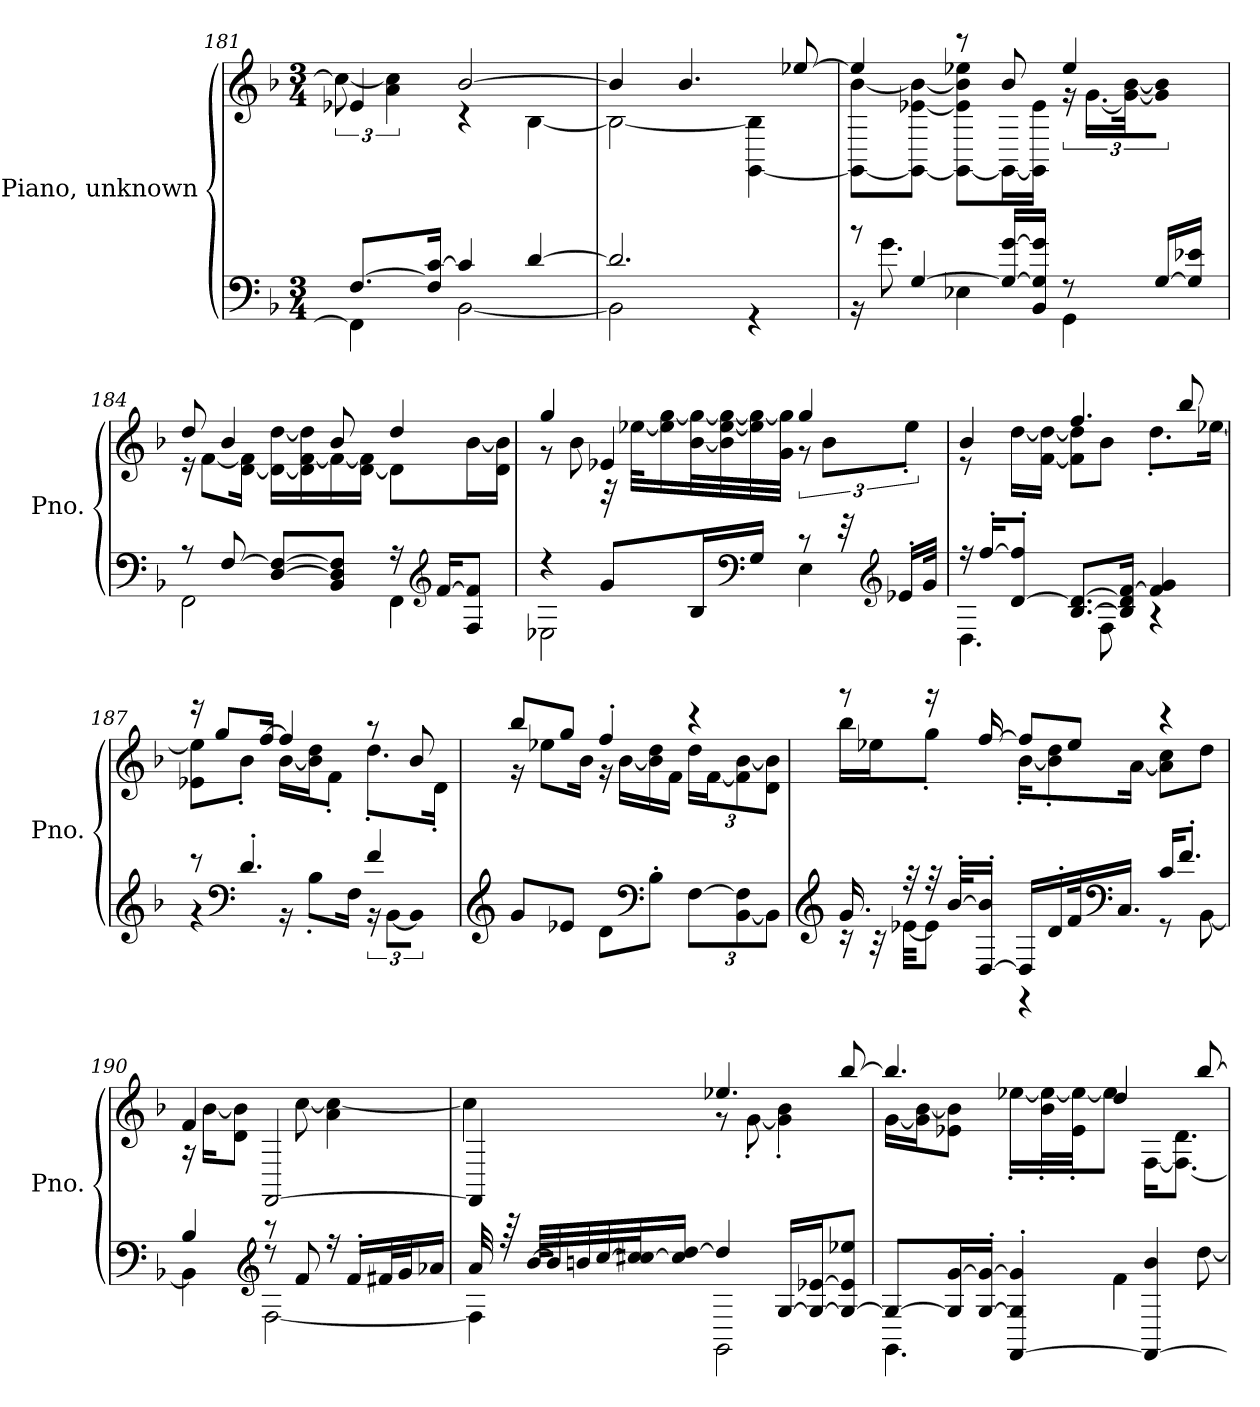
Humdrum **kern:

**kern	**kern
*part1	*part1
*staff2	*staff1
*I"Piano, unknown	*
*I'Pno.	*
*clefF4	*clefG2
*k[b-]	*k[b-]
*M3/4	*M3/4
=181	=181
*^	*^
[8.F/L	4FF\]	4e-X/	12cc\_
.	.	.	6a\ 6cc\]
16F/] [16c/Jk	.	.	.
4c/]	[2BB-\	[2b-/	4r
[4d/	.	.	[4B-\
=182	=182	=182	=182
2.d/]	2BB-\]	4b-/]	2B-\_
.	.	4.b-/	.
.	4r	.	[4GG\ 4B-\]
.	.	[8ee-X/	.
!!LO:PB:g=z	!!
=183	=183	=183	=183
8r	16r	4ee-/]	8GG\_ [8b-\L
.	8.g\	.	.
[4G/	.	.	8GG\_ [8e-X\ 8b-\_J
.	4E-X\	8r	8GG\_ 8e-\] 8b-\] 8ee-X\L
16G/_ [16g/LL	.	8b-/	16GG\L_
16BB-/ 16G/] 16g/]JJ	.	.	16GG\] 16e-\JJ
8r	4GG\	4ee-/	24r
.	.	.	[24.g\LL
.	.	.	48g\_ [48b-\JK
[16G/LL	.	.	8g\] 8b-\]J
16G/] 16e-X/JJ	.	.	.
=184	=184	=184	=184
8r	2FF\	8dd/	16r
.	.	.	[8f\L
[8F/	.	4b-/	.
.	.	.	[16d\ 16f\]Jk
[8D/ 8F/_L	.	.	16d\_ [16dd\LL
.	.	.	16d\] [16f\ 16dd\]
8BB-/ 8D/] 8F/]J	.	8b-/	16f\_
.	.	.	[16d\ 16f\]JJ
16r	4FF\	4dd/	8d\L]
*clefG2	*	*	*
[16f/KL	.	.	.
8F/ 8f/]J	.	.	[16b-\L
.	.	.	16d\ 16b-\]JJ
!!LO:LB:g=z	!!
=185	=185	=185	=185
4r	2E-X\	4gg/	8r
.	.	.	8b-\
8g/L	.	4e-X/	32r
.	.	.	[32ee-X\KLL
.	.	.	16ee-\] [16gg\
16B-/L	.	.	[32b-\ 32gg\_L
.	.	.	32b-\] [32ee-\ 32gg\_
*clefF4	*	*	*
16G/JJ	.	.	32ee-\] 32gg\_
.	.	.	32g\ 32gg\]JJJ
8r	4E-\	4gg/	12r
.	.	.	12b-\L
32r	.	.	.
*clefG2	*	*	*
16e-X'/LL	.	.	.
.	.	.	12ee-'\J
32g/JJk	.	.	.
=186	=186	=186	=186
16r	4.D\	4b-/	8r
[16ff'/KL	.	.	.
[8d/' 8ff/]'J	.	.	[16dd\LL
.	.	.	[16f\ 16dd\_JJ
[8.B-/ 8.d/_L	.	4.ff/	8f\] 8dd\]L
.	8F\	.	8b-\J
16B-/] 16d/] [16f/Jk	.	.	.
4f/] 4g/	4r	.	8.dd'\L
.	.	8bb-/	.
.	.	.	[16ee-X\Jk
!!LO:LB:g=z	!!
=187	=187	=187	=187
8r	4r	16r	8e-X\ 8ee-\]L
.	.	8gg/L	.
*clefF4	*	*	*
4.d'/	.	.	8b-'\J
.	.	[16ff/Jk	.
.	16r	4ff/]	[16b-\LL
.	8B-'\L	.	16b-\] 16dd\J
.	.	.	8f'\J
.	16F\Jk	.	.
4f/	24r	8r	8.dd'\L
.	[12BB-\L	.	.
.	8BB-\J]	8b-/	.
.	.	.	16d'\Jk
*v	*v	*	*
=188	=188	=188
*clefG2	*	*
8g/L	8bb-/L	16r
.	.	8ee-X\L
8e-X/J	8gg/J	.
.	.	16b-\Jk
8d\L	4ff'/	16r
.	.	[16b-\LL
*clefF4	*	*
8B-'\J	.	16b-\] 16dd\
.	.	16f\JJ
*Xbrackettup	*	*Xbrackettup
[12F\L	4r	24dd\LL
.	.	[24f\J
[12BB-\ 12F\]	.	12f\] [12b-\
12BB-\J]	.	12d\ 12b-\]J
!!LO:LB:g=z	!!
=189	=189	=189
*clefG2	*	*
*^	*	*
16.g/	16r	8r	16bb-\LL
.	32r	.	16ee-X\J
32r	[32e-X\KKL	.	.
32r	8e-\J]	16r	8gg'\J
[32b-'/KLL	.	.	.
[16D/' 16b-/]'JJ	.	[16ff/	.
16D/LL]	4r	8ff/L]	[16b-'\KL
16d'/	.	.	8b-\]' 8dd\'
32f/K	.	8ee-/J	.
*clefF4	*	*	*
16.C/JJ	.	.	.
.	.	.	[16a\Jk
16c/KL	8r	4r	8a\] 8cc\L
8.f'/J	.	.	.
.	[8BB-\	.	8dd\J
=190	=190	=190	=190
4B-/	4BB-\]	4f/	16r
.	.	.	[16b-\KL
.	.	.	8d\ 8b-\]J
*clefG2	*	*	*
8r	[2F\	[2FF/	8r
8f/	.	.	[8cc\
16r	.	.	4a\ 4cc\_
16f'/LL	.	.	.
32f#X/L	.	.	.
32g/J	.	.	.
16a-X/JJ	.	.	.
!!LO:LB:g=z	!!
=191	=191	=191	=191
32a/	4F\]	4FF/]	4cc\]
64r	.	.	.
[64b-/KLLL	.	.	.
32b-/]	.	.	.
32bn/	.	.	.
[32cc/	.	.	.
32cc/] [32cc#X/J	.	.	.
16cc#/] [16dd/JJ	.	.	.
4dd/]	2GG\	4.ee-X/	8r
.	.	.	[8g'\
[16G/LL	.	.	4g\]' 4b-\'
16G/_ [16e-X/J	.	.	.
8G/_ 8e-/] 8ee-X/J	.	[8bb-/	.
=192	=192	=192	=192
8G/L_	4.GG\	4.bb-/]	[16g\LL
.	.	.	16g\] [16b-\J
16G/] [16g/L	.	.	8e-X\ 8b-\]J
[16G/' 16g/_'JJ	.	.	.
[4FF/' 4G/]' 4g/]'	.	.	[16ee-X'\LL
.	.	.	32b-\' 32ee-\_'L
.	.	.	32e-\' 32ee-\_'JJ
.	4f\	4dd/	8ee-\J]
4FF/_ 4b-/	.	.	[16F\KL
.	.	.	8.F\_ 8.d\J
.	[8dd\	[8bb-/	.
*v	*v	*	*
*	*v	*v
=	=
*-	*-
